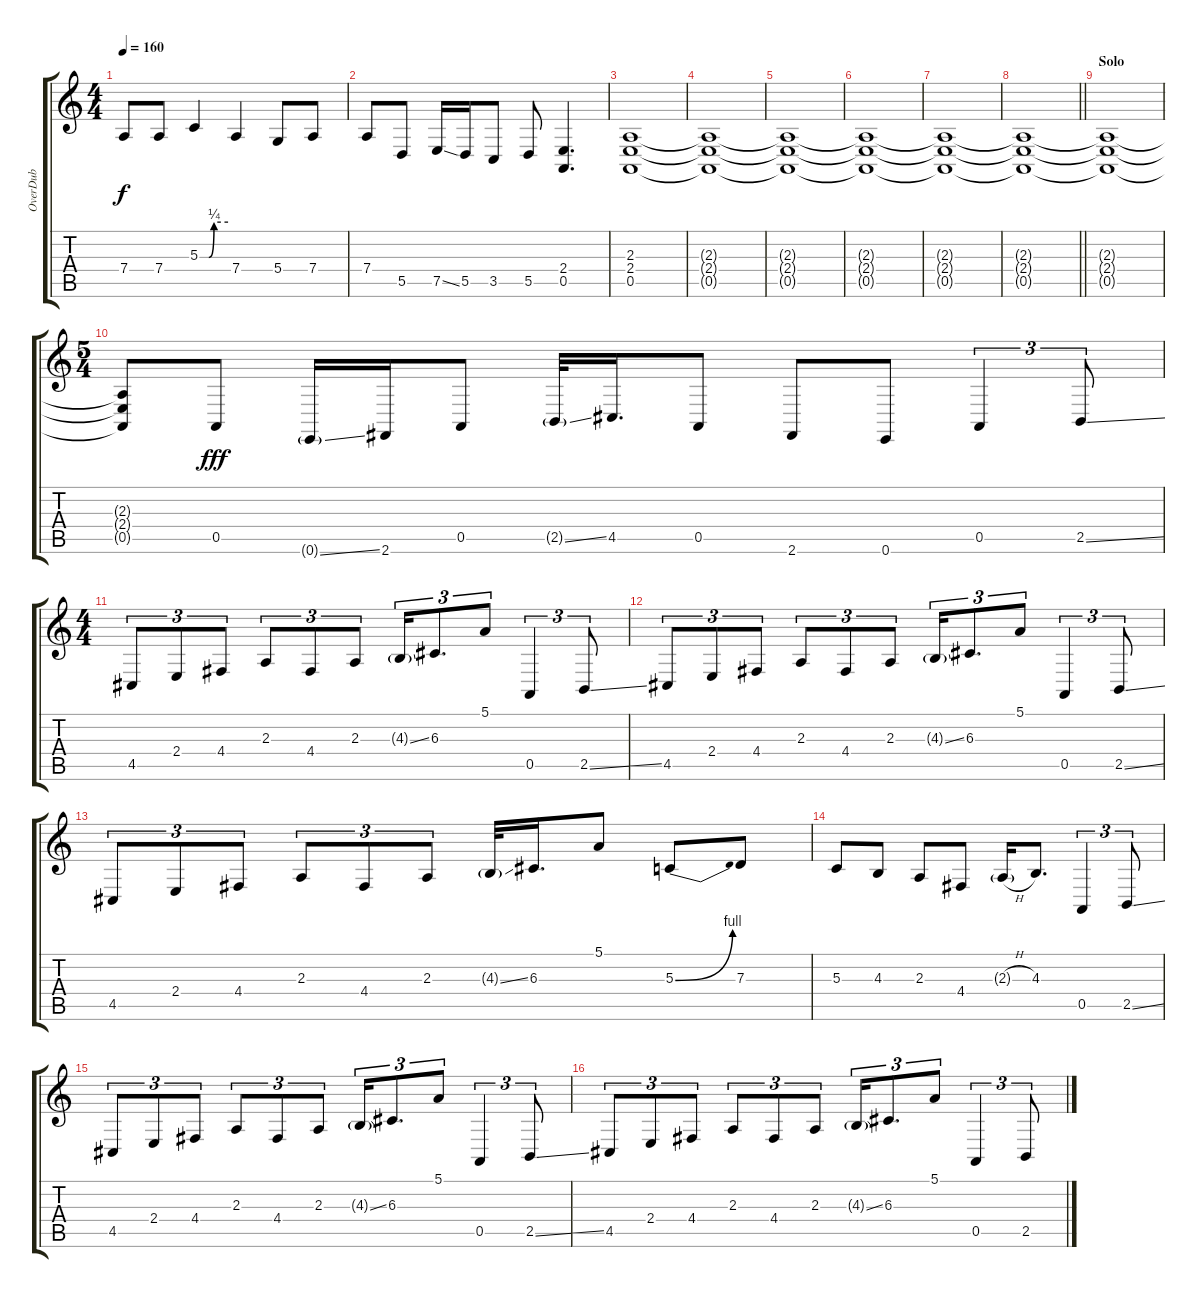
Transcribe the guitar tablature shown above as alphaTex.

\track ("OverDub" "OverDub") {mute instrument lead1square}
\staff {score tabs}
\tuning (E4 B3 G3 D3 A2 E2) {hide}
\ts (4 4)
\tempo 160
\clef g2
\ks c
7.4.8{dy f} 7.4.8 5.3{be (custom 0 0 19 0 30 1 60 1)}.4 7.4.4 5.4.8 7.4.8 |
7.4.8 5.5.8 7.5{ss}.16 5.5.16 3.5.8 5.5.8 (2.4 0.5).4{d} |
(2.3 2.4 0.5).1 |
(2.3{t} 2.4{t} 0.5{t}).1 |
(2.3{t} 2.4{t} 0.5{t}).1 |
(2.3{t} 2.4{t} 0.5{t}).1 |
(2.3{t} 2.4{t} 0.5{t}).1 |
\barLineRight lightlight
(2.3{t} 2.4{t} 0.5{t}).1 |
\section ("" "Solo")
(2.3{t} 2.4{t} 0.5{t}).1 |
\ts (5 4)
(2.3{t} 2.4{t} 0.5{t}).8{volume 15 instrument distortionguitar} 0.5.8{dy fff} 0.6{ss g}.16 2.6.16 0.5.8 2.5{ss g}.32 4.5.16{d} 0.5.8 2.6.8 0.6.8 0.5.4{tu (3 2)} 2.5{ss}.8{tu (3 2)} |
\ts (4 4)
4.5.8{tu (3 2)} 2.4.8{tu (3 2)} 4.4.8{tu (3 2)} 2.3.8{tu (3 2)} 4.4.8{tu (3 2)} 2.3.8{tu (3 2)} 4.3{ss g}.16{tu (3 2)} 6.3.8{d tu (3 2)} 5.1.8{tu (3 2)} 0.5.4{tu (3 2)} 2.5{ss}.8{tu (3 2)} |
4.5.8{tu (3 2)} 2.4.8{tu (3 2)} 4.4.8{tu (3 2)} 2.3.8{tu (3 2)} 4.4.8{tu (3 2)} 2.3.8{tu (3 2)} 4.3{ss g}.16{tu (3 2)} 6.3.8{d tu (3 2)} 5.1.8{tu (3 2)} 0.5.4{tu (3 2)} 2.5{ss}.8{tu (3 2)} |
4.5.8{tu (3 2)} 2.4.8{tu (3 2)} 4.4.8{tu (3 2)} 2.3.8{tu (3 2)} 4.4.8{tu (3 2)} 2.3.8{tu (3 2)} 4.3{ss g}.32 6.3.16{d} 5.1.8 5.3{be (bend 0 0 60 4)}.8 7.3.8 |
5.3.8 4.3.8 2.3.8 4.4.8 2.3{h g}.16 4.3.8{d} 0.5.4{tu (3 2)} 2.5{ss}.8{tu (3 2)} |
4.5.8{tu (3 2)} 2.4.8{tu (3 2)} 4.4.8{tu (3 2)} 2.3.8{tu (3 2)} 4.4.8{tu (3 2)} 2.3.8{tu (3 2)} 4.3{ss g}.16{tu (3 2)} 6.3.8{d tu (3 2)} 5.1.8{tu (3 2)} 0.5.4{tu (3 2)} 2.5{ss}.8{tu (3 2)} |
4.5.8{tu (3 2)} 2.4.8{tu (3 2)} 4.4.8{tu (3 2)} 2.3.8{tu (3 2)} 4.4.8{tu (3 2)} 2.3.8{tu (3 2)} 4.3{ss g}.16{tu (3 2)} 6.3.8{d tu (3 2)} 5.1.8{tu (3 2)} 0.5.4{tu (3 2)} 2.5{ss}.8{tu (3 2)}
